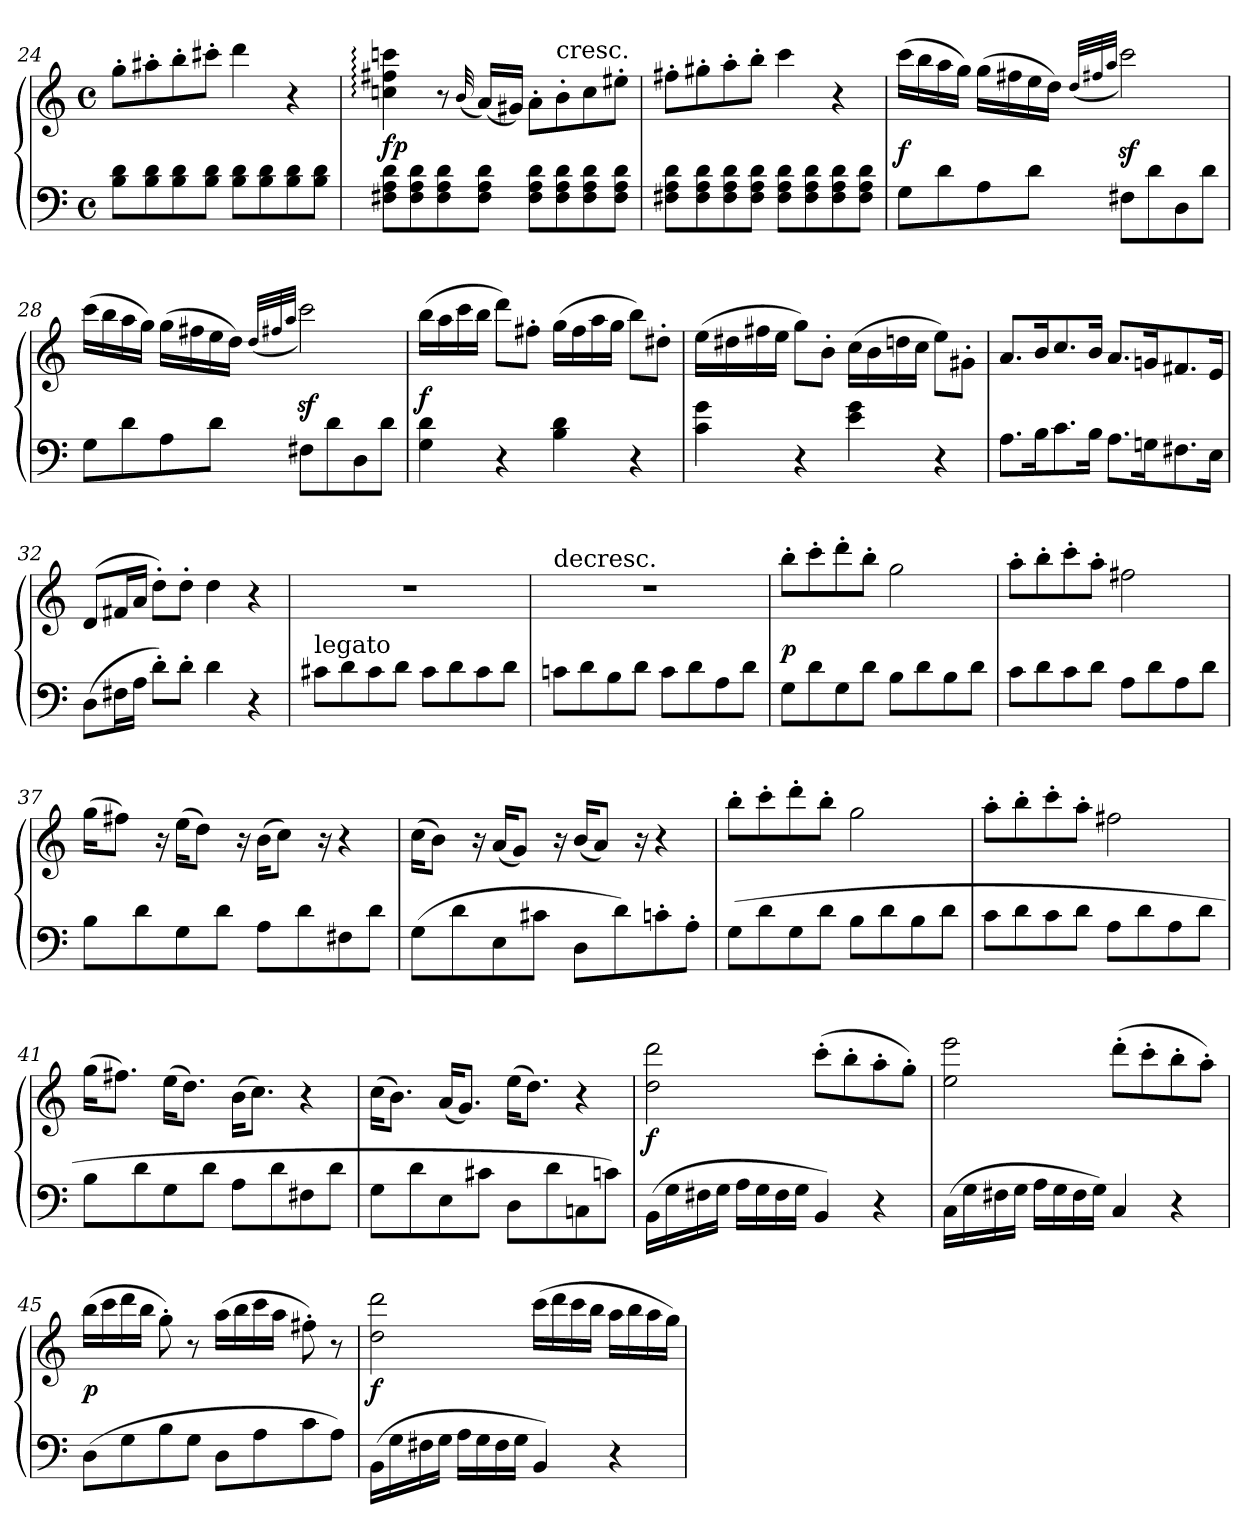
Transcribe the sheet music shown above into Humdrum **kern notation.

**kern	**kern	**dynam
*part1	*part1	*part1
*staff2	*staff1	*staff1/2
*clefF4	*clefG2	*
*k[]	*k[]	*
*M4/4	*M4/4	*
*met(c)	*met(c)	*
=24	=24	=24
8B 8dL	8gg'L	.
8B 8d	8aa#X'	.
8B 8d	8bb'	.
8B 8dJ	8ccc#X'J	.
8B 8dL	4ddd	.
8B 8d	.	.
8B 8d	4r	.
8B 8dJ	.	.
=25	=25	=25
8F#X 8A 8dL	4ccn: 4ff#X: 4cccn:	fp
8F# 8A 8d	.	.
8F# 8A 8d	8r	.
.	(32qqb	.
8F# 8A 8dJ	(16aLL)	.
.	16g#XJJ)	.
8F# 8A 8dL	8a'L	.
!	!LO:TX:t=cresc.	!
8F# 8A 8d	8b'	.
8F# 8A 8d	8cc	.
8F# 8A 8dJ	8ee#X'J	.
=26	=26	=26
8F#X 8A 8dL	8ff#X'L	.
8F# 8A 8d	8gg#X'	.
8F# 8A 8d	8aa'	.
8F# 8A 8dJ	8bb'J	.
8F# 8A 8dL	4ccc	.
8F# 8A 8d	.	.
8F# 8A 8d	4r	.
8F# 8A 8dJ	.	.
=27	=27	=27
8GL	(16cccLL	f
.	16bb	.
8d	16aa	.
.	16ggJJ)	.
8A	(16ggLL	.
.	16ff#X	.
8dJ	16ee	.
.	16ddJJ)	.
.	(>32qddLLL	.
.	32qff#X	.
.	32qaaJJJ	.
8F#XL	2cccz)	.
8d	.	.
8D	.	.
8dJ	.	.
=28	=28	=28
8GL	(16cccLL	.
.	16bb	.
8d	16aa	.
.	16ggJJ)	.
8A	(16ggLL	.
.	16ff#X	.
8dJ	16ee	.
.	16ddJJ)	.
.	(>32qddLLL	.
.	32qff#X	.
.	32qaaJJJ	.
8F#XL	2cccz)	.
8d	.	.
8D	.	.
8dJ	.	.
=29	=29	=29
4G 4d	(16bbLL	f
.	16aa	.
.	16ccc	.
.	16bbJJ	.
4r	8dddL)	.
.	8ff#X'J	.
4B 4d	(16ggLL	.
.	16ff#	.
.	16aa	.
.	16ggJJ	.
4r	8bbL)	.
.	8dd#X'J	.
=30	=30	=30
4c 4g	(16eeLL	.
.	16dd#X	.
.	16ff#X	.
.	16eeJJ	.
4r	8ggL)	.
.	8b'J	.
4e 4g	(16ccLL	.
.	16b	.
.	16ddn	.
.	16ccJJ	.
4r	8eeL)	.
.	8g#X'J	.
=31	=31	=31
8.AL	8.a/L	.
16Bk	16b/k	.
8.c	8.cc/	.
16BJk	16b/Jk	.
8.AL	8.aL	.
16Gnk	16gnk	.
8.F#X	8.f#X	.
16EJk	16eJk	.
=32	=32	=32
(8DL	(8dL	.
16F#XL	16f#XL	.
16AJJ	16aJJ	.
8d'L)	8dd'L)	.
8d'J	8dd'J	.
4d	4dd	.
4r	4r	.
=33	=33	=33
!LO:TX:t=legato	!	!
8c#XL	1r	.
8d	.	.
8c#	.	.
8dJ	.	.
8c#L	.	.
8d	.	.
8c#	.	.
8dJ	.	.
=34	=34	=34
!	!LO:TX:t=decresc.	!
8cnL	1r	.
8d	.	.
8B	.	.
8dJ	.	.
8cL	.	.
8d	.	.
8A	.	.
8dJ	.	.
=35	=35	=35
8GL	8bb'L	p
8d	8ccc'	.
8G	8ddd'	.
8dJ	8bb'J	.
8BL	2gg	.
8d	.	.
8B	.	.
8dJ	.	.
=36	=36	=36
8cL	8aa'L	.
8d	8bb'	.
8c	8ccc'	.
8dJ	8aa'J	.
8AL	2ff#X	.
8d	.	.
8A	.	.
8dJ	.	.
=37	=37	=37
8BL	(16ggKL	.
.	8ff#XJ)	.
8d	.	.
.	16r	.
8G	(16eeKL	.
.	8ddJ)	.
8dJ	.	.
.	16r	.
8AL	(16bKL	.
.	8ccJ)	.
8d	.	.
.	16r	.
8F#X	4r	.
8dJ	.	.
=38	=38	=38
(8GL	(16ccKL	.
.	8bJ)	.
8d	.	.
.	16r	.
8E	(16aKL	.
.	8gJ)	.
8c#XJ	.	.
.	16r	.
8DL	(16bKL	.
.	8aJ)	.
8d)	.	.
.	16r	.
8cn'	4r	.
8A'J	.	.
=39	=39	=39
(8GL	8bb'L	.
8d	8ccc'	.
8G	8ddd'	.
8dJ	8bb'J	.
8BL	2gg	.
8d	.	.
8B	.	.
8dJ	.	.
=40	=40	=40
8cL	8aa'L	.
8d	8bb'	.
8c	8ccc'	.
8dJ	8aa'J	.
8AL	2ff#X	.
8d	.	.
8A	.	.
8dJ	.	.
=41	=41	=41
8BL	(16ggKL	.
.	8.ff#XJ)	.
8d	.	.
8G	(16eeKL	.
.	8.ddJ)	.
8dJ	.	.
8AL	(16bKL	.
.	8.ccJ)	.
8d	.	.
8F#X	4r	.
8dJ	.	.
=42	=42	=42
8GL	(16ccKL	.
.	8.bJ)	.
8d	.	.
8E	(16aKL	.
.	8.gJ)	.
8c#XJ	.	.
8DL	(16eeKL	.
.	8.ddJ)	.
8d	.	.
8Cn	4r	.
8cnJ)	.	.
=43	=43	=43
(16BBLL	2dd 2ddd	f
16G	.	.
16F#X	.	.
16GJJ	.	.
16ALL	.	.
16G	.	.
16F#	.	.
16GJJ	.	.
4BB)	(8ccc'L	.
.	8bb'	.
4r	8aa'	.
.	8gg'J)	.
=44	=44	=44
(16CLL	2ee 2eee	.
16G	.	.
16F#X	.	.
16GJJ	.	.
16ALL	.	.
16G	.	.
16F#	.	.
16GJJ)	.	.
4C	(8ddd'L	.
.	8ccc'	.
4r	8bb'	.
.	8aa'J)	.
=45	=45	=45
(8DL	(16bbLL	p
.	16ccc	.
8G	16ddd	.
.	16bbJJ	.
8B	8gg')	.
8GJ	8r	.
8DL	(16aaLL	.
.	16bb	.
8A	16ccc	.
.	16aaJJ	.
8c	8ff#X')	.
8AJ)	8r	.
=46	=46	=46
(16BBLL	2dd 2ddd	f
16G	.	.
16F#X	.	.
16GJJ	.	.
16ALL	.	.
16G	.	.
16F#	.	.
16GJJ	.	.
4BB)	(16cccLL	.
.	16ddd	.
.	16ccc	.
.	16bbJJ	.
4r	16aaLL	.
.	16bb	.
.	16aa	.
.	16ggJJ)	.
=	=	=
*-	*-	*-
